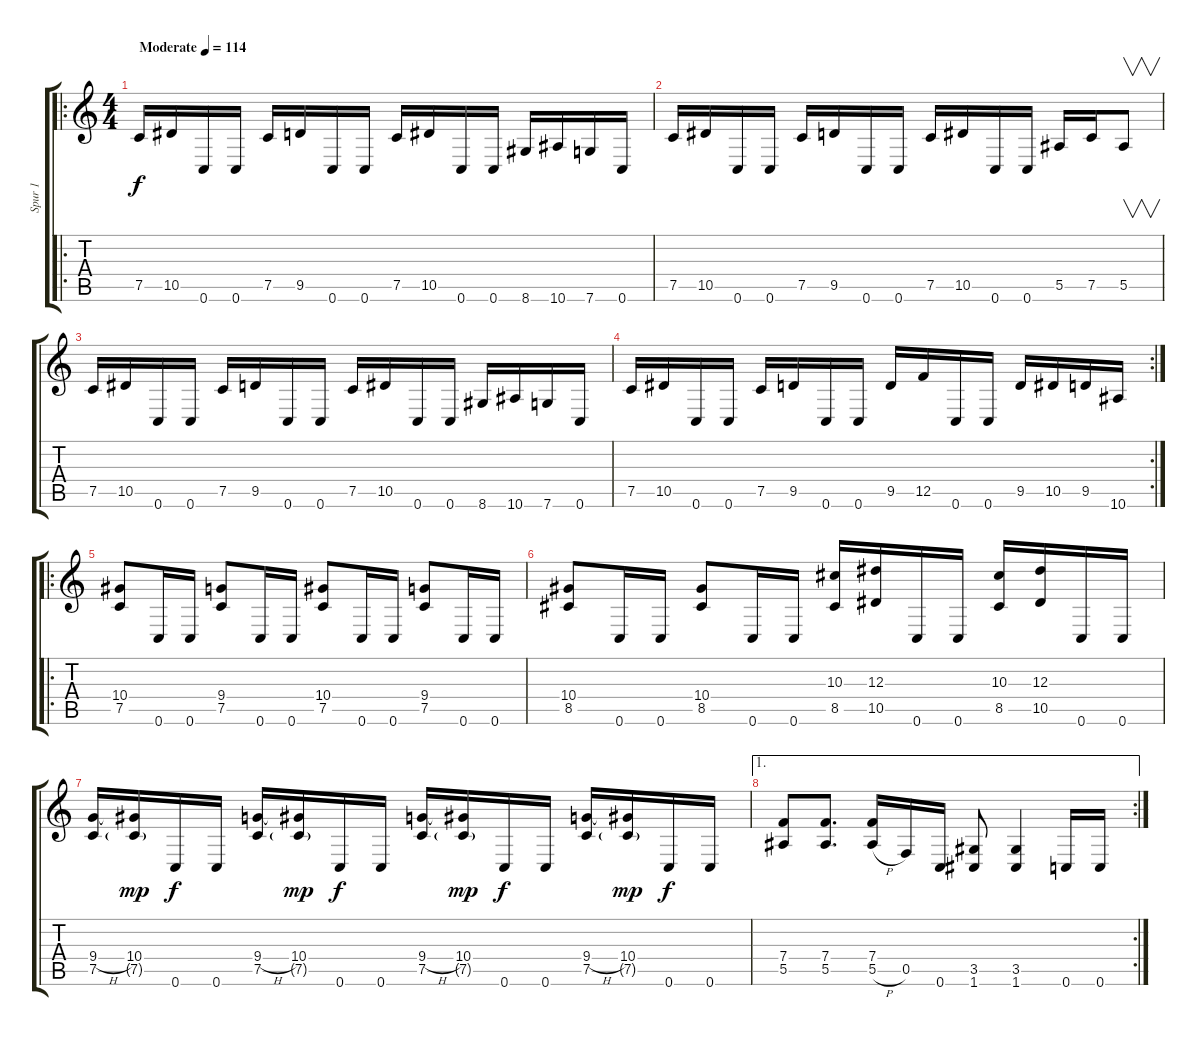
\track ("Spur 1" "Spur 1") {instrument distortionguitar}
\staff {score tabs}
\tuning (C4 G3 Eb3 Bb2 F2 C2) {hide}
\ro
\ts (4 4)
\tempo (114 "Moderate")
\clef g2
\ks c
7.5.16{dy f instrument distortionguitar} 10.5.16 0.6.16 0.6.16 7.5.16 9.5.16 0.6.16 0.6.16 7.5.16 10.5.16 0.6.16 0.6.16 8.6.16 10.6.16 7.6.16 0.6.16 |
7.5.16 10.5.16 0.6.16 0.6.16 7.5.16 9.5.16 0.6.16 0.6.16 7.5.16 10.5.16 0.6.16 0.6.16 5.5.16 7.5.16 5.5.8{v} |
7.5.16 10.5.16 0.6.16 0.6.16 7.5.16 9.5.16 0.6.16 0.6.16 7.5.16 10.5.16 0.6.16 0.6.16 8.6.16 10.6.16 7.6.16 0.6.16 |
\rc 2
7.5.16 10.5.16 0.6.16 0.6.16 7.5.16 9.5.16 0.6.16 0.6.16 9.5.16 12.5.16 0.6.16 0.6.16 9.5.16 10.5.16 9.5.16 10.6.16 |
\ro
(10.4 7.5).8 0.6.16 0.6.16 (9.4 7.5).8 0.6.16 0.6.16 (10.4 7.5).8 0.6.16 0.6.16 (9.4 7.5).8 0.6.16 0.6.16 |
(10.4 8.5).8 0.6.16 0.6.16 (10.4 8.5).8 0.6.16 0.6.16 (10.3 8.5).16 (12.3 10.5).16 0.6.16 0.6.16 (10.3 8.5).16 (12.3 10.5).16 0.6.16 0.6.16 |
(9.4{h} 7.5).16 (10.4 7.5{g}).16{dy mp} 0.6.16{dy f} 0.6.16 (9.4{h} 7.5).16 (10.4 7.5{g}).16{dy mp} 0.6.16{dy f} 0.6.16 (9.4{h} 7.5).16 (10.4 7.5{g}).16{dy mp} 0.6.16{dy f} 0.6.16 (9.4{h} 7.5).16 (10.4 7.5{g}).16{dy mp} 0.6.16{dy f} 0.6.16 |
\ae 1
\rc 2
(7.4 5.5).8 (7.4 5.5).8{d} (7.4 5.5{h}).16 0.5.16 0.6.16 (3.5 1.6).8 (3.5 1.6).4 0.6.16 0.6.16
